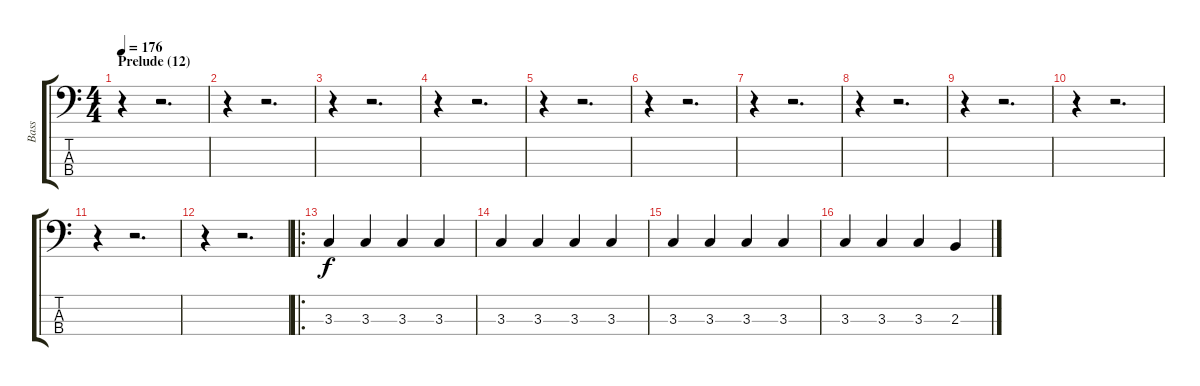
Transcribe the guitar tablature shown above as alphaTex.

\track ("Bass" "Bass") {instrument electricbassfinger}
\staff {score tabs}
\tuning (G2 D2 A1 E1) {hide}
\ts (4 4)
\section ("" "Prelude (12)")
\tempo 176
\clef f4
\ks c
r.4{dy f instrument electricbassfinger} r.2{d} |
r.4 r.2{d} |
r.4 r.2{d} |
r.4 r.2{d} |
r.4 r.2{d} |
r.4 r.2{d} |
r.4 r.2{d} |
r.4 r.2{d} |
r.4 r.2{d} |
r.4 r.2{d} |
r.4 r.2{d} |
r.4 r.2{d} |
\ro
3.3.4 3.3.4 3.3.4 3.3.4 |
3.3.4 3.3.4 3.3.4 3.3.4 |
3.3.4 3.3.4 3.3.4 3.3.4 |
3.3.4 3.3.4 3.3.4 2.3.4
